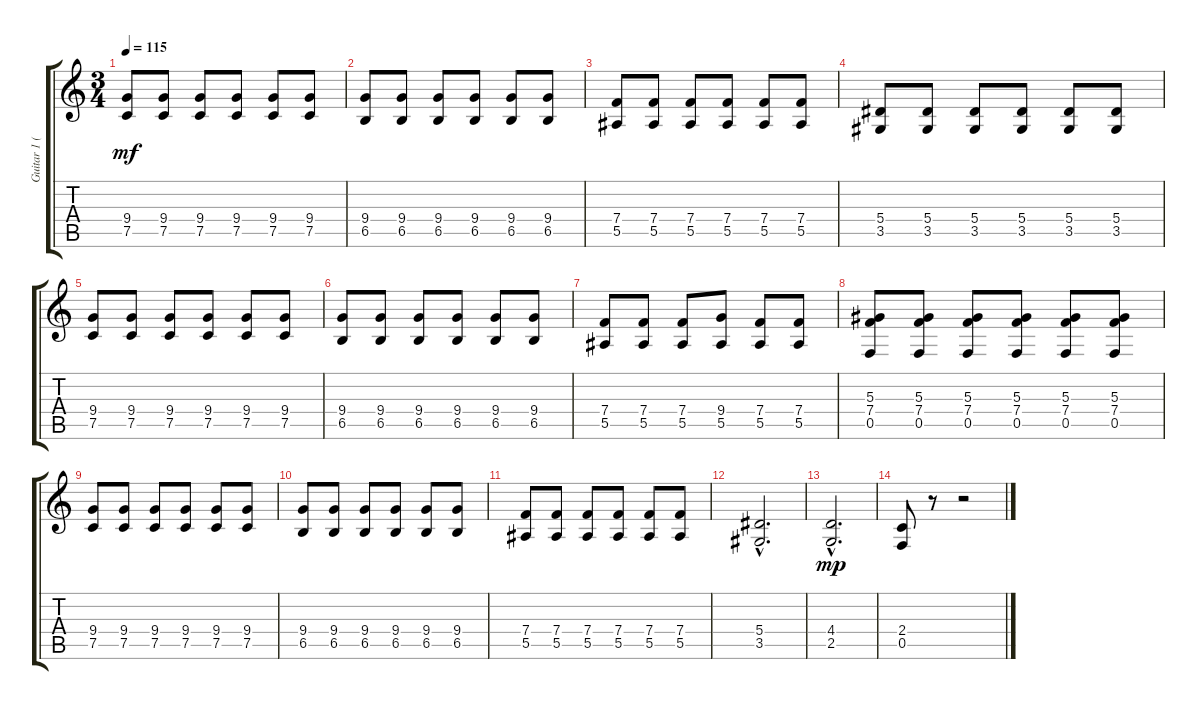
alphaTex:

\track ("Guitar 1 (Lead)" "Guitar 1 (") {instrument distortionguitar}
\staff {score tabs}
\tuning (C4 G3 Eb3 Bb2 F2 C2) {hide}
\ts (3 4)
\tempo 115
\clef g2
\ks c
(9.4 7.5).8{dy mf} (9.4 7.5).8 (9.4 7.5).8 (9.4 7.5).8 (9.4 7.5).8 (9.4 7.5).8 |
(9.4 6.5).8 (9.4 6.5).8 (9.4 6.5).8 (9.4 6.5).8 (9.4 6.5).8 (9.4 6.5).8 |
(7.4 5.5).8 (7.4 5.5).8 (7.4 5.5).8 (7.4 5.5).8 (7.4 5.5).8 (7.4 5.5).8 |
(5.4 3.5).8 (5.4 3.5).8 (5.4 3.5).8 (5.4 3.5).8 (5.4 3.5).8 (5.4 3.5).8 |
(9.4 7.5).8 (9.4 7.5).8 (9.4 7.5).8 (9.4 7.5).8 (9.4 7.5).8 (9.4 7.5).8 |
(9.4 6.5).8 (9.4 6.5).8 (9.4 6.5).8 (9.4 6.5).8 (9.4 6.5).8 (9.4 6.5).8 |
(7.4 5.5).8 (7.4 5.5).8 (7.4 5.5).8 (9.4 5.5).8 (7.4 5.5).8 (7.4 5.5).8 |
(5.3 7.4 0.5).8 (5.3 7.4 0.5).8 (5.3 7.4 0.5).8 (5.3 7.4 0.5).8 (5.3 7.4 0.5).8 (5.3 7.4 0.5).8 |
(9.4 7.5).8 (9.4 7.5).8 (9.4 7.5).8 (9.4 7.5).8 (9.4 7.5).8 (9.4 7.5).8 |
(9.4 6.5).8 (9.4 6.5).8 (9.4 6.5).8 (9.4 6.5).8 (9.4 6.5).8 (9.4 6.5).8 |
(7.4 5.5).8 (7.4 5.5).8 (7.4 5.5).8 (7.4 5.5).8 (7.4 5.5).8 (7.4 5.5).8 |
(5.4{hac} 3.5{hac}).2{d} |
(4.4{hac} 2.5{hac}).2{d dy mp} |
(2.4 0.5).8 r.8 r.2
